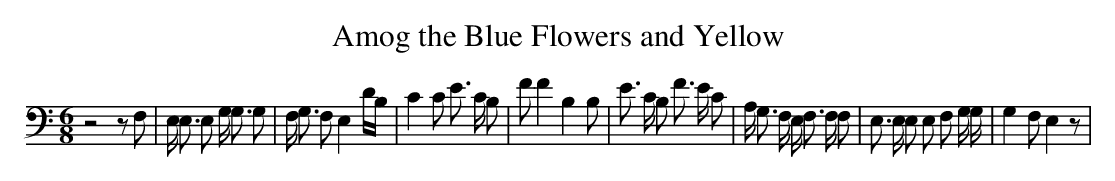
X:1
T:Amog the Blue Flowers and Yellow
M:6/8
L:1/8
K:C
 z4 z F,| E,/2 E,3/2 E, G,/2 G,3/2 G,| F,/2 G,3/2 F, E,2 D/2B,/2| C2 C E3/2 C/2 B,|\
 F F2 B,2 B,| E3/2 C/2 B, F3/2 E/2 C| A,/2 G,3/2 F,/2 E,/2 F,3/2 F,/2 F,|\
 E,3/2 E,/2 E, E, F, G,/2 G,/2| G,2 F, E,2 z|
